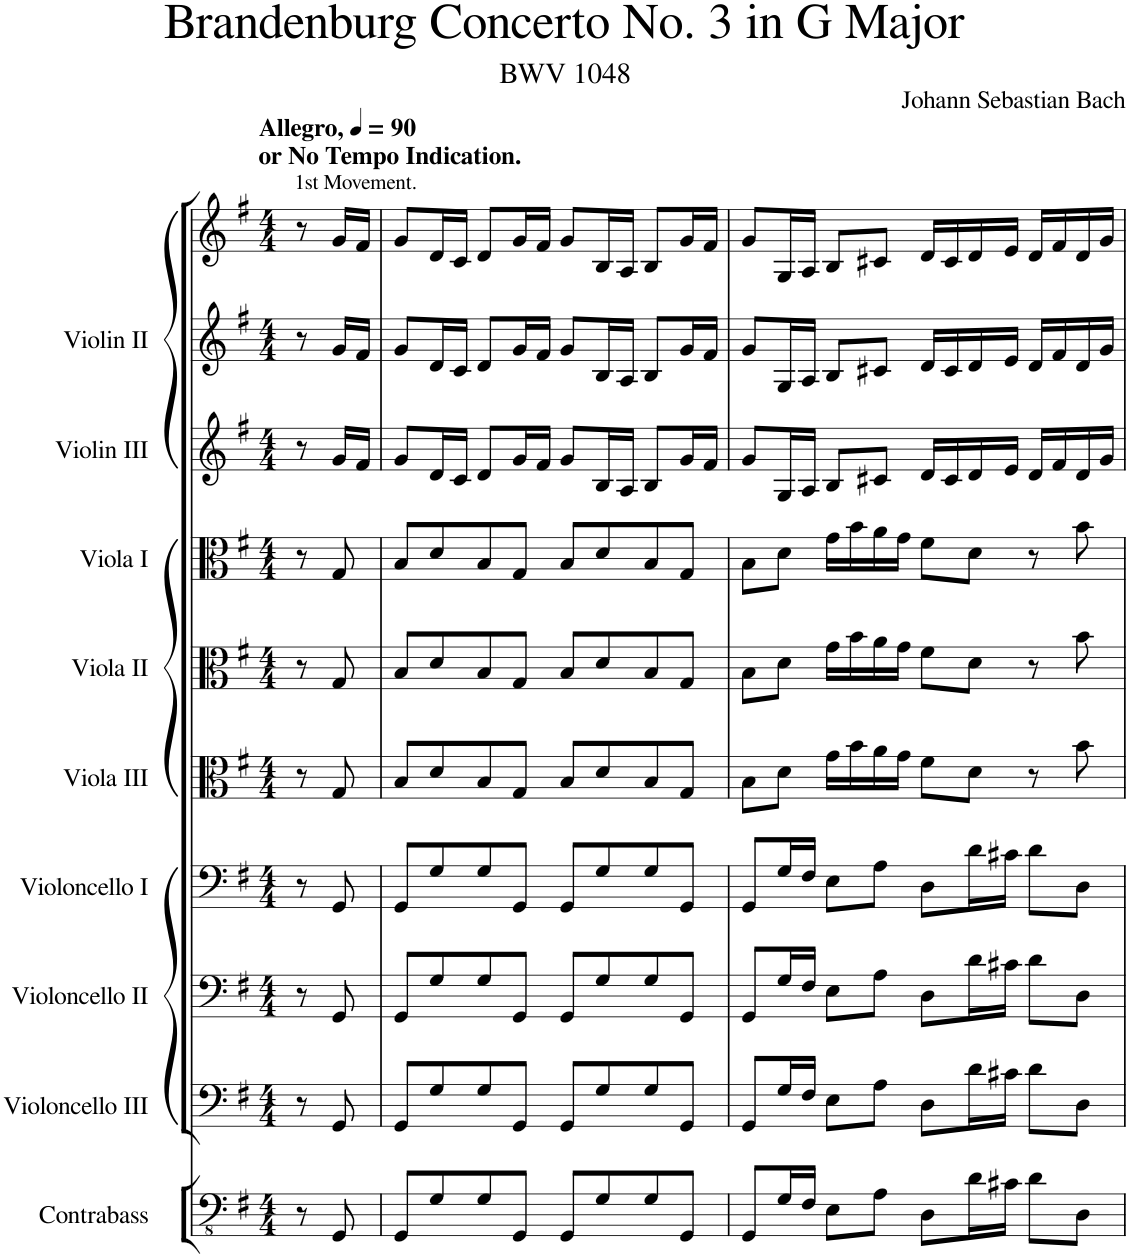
**kern	**kern	**kern	**kern	**kern	**kern	**kern	**kern	**kern	**kern
*part10	*part9	*part8	*part7	*part6	*part5	*part4	*part3	*part2	*part1
*staff10	*staff9	*staff8	*staff7	*staff6	*staff5	*staff4	*staff3	*staff2	*staff1
*I"Contrabass	*I"Violoncello III	*I"Violoncello II	*I"Violoncello I	*I"Viola III	*I"Viola II	*I"Viola I	*I"Violin III	*I"Violin II	*I"Violin I
*I'Cb.	*I'Vc III.	*I'Vc II.	*I'Vc I.	*I'Viola III	*I'Vla II.	*I'Vla I.	*I'Vin III.	*I'Vin II.	*I'Vin i.
*clefFv4	*clefF4	*clefF4	*clefF4	*clefC3	*clefC3	*clefC3	*clefG2	*clefG2	*clefG2
*ITrd7c12	*	*	*	*	*	*	*	*	*
*k[f#]	*k[f#]	*k[f#]	*k[f#]	*k[f#]	*k[f#]	*k[f#]	*k[f#]	*k[f#]	*k[f#]
*M4/4	*M4/4	*M4/4	*M4/4	*M4/4	*M4/4	*M4/4	*M4/4	*M4/4	*M4/4
*MM90	*MM90	*MM90	*MM90	*MM90	*MM90	*MM90	*MM90	*MM90	*MM90
=1	=1	=1	=1	=1	=1	=1	=1	=1	=1
!	!	!	!	!	!	!	!	!	!LO:TX:a:B:t=Allegro,
!	!	!	!	!	!	!	!	!	!LO:TX:a:t=or No Tempo Indication.
!	!	!	!	!	!	!	!	!	!LO:TX:a:t=1st Movement.
8r	8r	8r	8r	8r	8r	8r	8r	8r	8r
8GGG/	8GG/	8GG/	8GG/	8G/	8G/	8G/	16g/LL	16g/LL	16g/LL
.	.	.	.	.	.	.	16f#/JJ	16f#/JJ	16f#/JJ
=2	=2	=2	=2	=2	=2	=2	=2	=2	=2
8GGG/L	8GG/L	8GG/L	8GG/L	8B/L	8B/L	8B/L	8g/L	8g/L	8g/L
8GG/	8G/	8G/	8G/	8d/	8d/	8d/	16d/L	16d/L	16d/L
.	.	.	.	.	.	.	16c/JJ	16c/JJ	16c/JJ
8GG/	8G/	8G/	8G/	8B/	8B/	8B/	8d/L	8d/L	8d/L
8GGG/J	8GG/J	8GG/J	8GG/J	8G/J	8G/J	8G/J	16g/L	16g/L	16g/L
.	.	.	.	.	.	.	16f#/JJ	16f#/JJ	16f#/JJ
8GGG/L	8GG/L	8GG/L	8GG/L	8B/L	8B/L	8B/L	8g/L	8g/L	8g/L
8GG/	8G/	8G/	8G/	8d/	8d/	8d/	16B/L	16B/L	16B/L
.	.	.	.	.	.	.	16A/JJ	16A/JJ	16A/JJ
8GG/	8G/	8G/	8G/	8B/	8B/	8B/	8B/L	8B/L	8B/L
8GGG/J	8GG/J	8GG/J	8GG/J	8G/J	8G/J	8G/J	16g/L	16g/L	16g/L
.	.	.	.	.	.	.	16f#/JJ	16f#/JJ	16f#/JJ
=3	=3	=3	=3	=3	=3	=3	=3	=3	=3
8GGG/L	8GG/L	8GG/L	8GG/L	8B\L	8B\L	8B\L	8g/L	8g/L	8g/L
16GG/L	16G/L	16G/L	16G/L	8d\J	8d\J	8d\J	16G/L	16G/L	16G/L
16FF#/JJ	16F#/JJ	16F#/JJ	16F#/JJ	.	.	.	16A/JJ	16A/JJ	16A/JJ
8EE\L	8E\L	8E\L	8E\L	16g\LL	16g\LL	16g\LL	8B/L	8B/L	8B/L
.	.	.	.	16b\	16b\	16b\	.	.	.
8AA\J	8A\J	8A\J	8A\J	16a\	16a\	16a\	8c#X/J	8c#X/J	8c#X/J
.	.	.	.	16g\JJ	16g\JJ	16g\JJ	.	.	.
8DD\L	8D\L	8D\L	8D\L	8f#\L	8f#\L	8f#\L	16d/LL	16d/LL	16d/LL
.	.	.	.	.	.	.	16c#/	16c#/	16c#/
16D\L	16d\L	16d\L	16d\L	8d\J	8d\J	8d\J	16d/	16d/	16d/
16C#X\JJ	16c#X\JJ	16c#X\JJ	16c#X\JJ	.	.	.	16e/JJ	16e/JJ	16e/JJ
8D\L	8d\L	8d\L	8d\L	8r	8r	8r	16d/LL	16d/LL	16d/LL
.	.	.	.	.	.	.	16f#/	16f#/	16f#/
8DD\J	8D\J	8D\J	8D\J	8b\	8b\	8b\	16d/	16d/	16d/
.	.	.	.	.	.	.	16g/JJ	16g/JJ	16g/JJ
=	=	=	=	=	=	=	=	=	=
*-	*-	*-	*-	*-	*-	*-	*-	*-	*-
